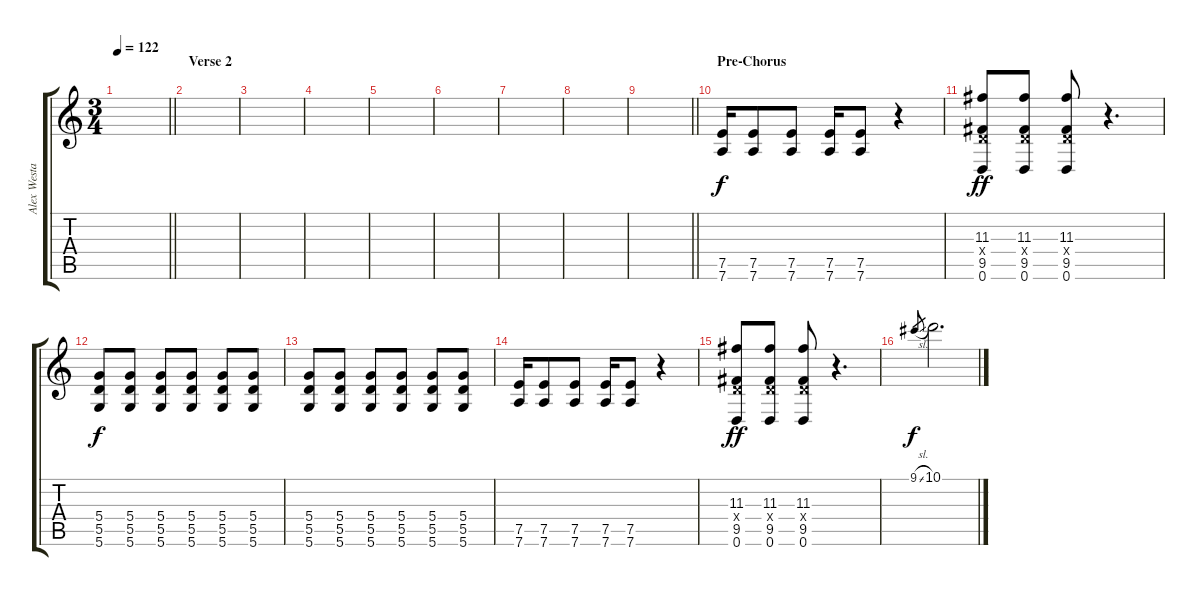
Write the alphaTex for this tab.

\track ("Alex Westaway" "Alex Westa") {instrument distortionguitar}
\staff {score tabs}
\tuning (E4 B3 G3 D3 A2 D2) {hide}
\ts (3 4)
\tempo 122
\clef g2
\barLineRight lightlight
\ks c
|
\section ("" "Verse 2")
|
|
|
|
|
|
|
\barLineRight lightlight
|
\section ("" "Pre-Chorus")
(7.5 7.6).16{volume 13 instrument distortionguitar} (7.5 7.6).8 (7.5 7.6).8 (7.5 7.6).16 (7.5 7.6).8 r.4 |
(11.3 0.4{x} 9.5 0.6).8{dy ff} (11.3 0.4{x} 9.5 0.6).8 (11.3 0.4{x} 9.5 0.6).8 r.4{d} |
(5.4 5.5 5.6).8{dy f} (5.4 5.5 5.6).8 (5.4 5.5 5.6).8 (5.4 5.5 5.6).8 (5.4 5.5 5.6).8 (5.4 5.5 5.6).8 |
(5.4 5.5 5.6).8 (5.4 5.5 5.6).8 (5.4 5.5 5.6).8 (5.4 5.5 5.6).8 (5.4 5.5 5.6).8 (5.4 5.5 5.6).8 |
(7.5 7.6).16 (7.5 7.6).8 (7.5 7.6).8 (7.5 7.6).16 (7.5 7.6).8 r.4 |
(11.3 0.4{x} 9.5 0.6).8{dy ff} (11.3 0.4{x} 9.5 0.6).8 (11.3 0.4{x} 9.5 0.6).8 r.4{d volume 4} |
9.1{sl}.8{gr dy f} 10.1.2{d volume 13}
